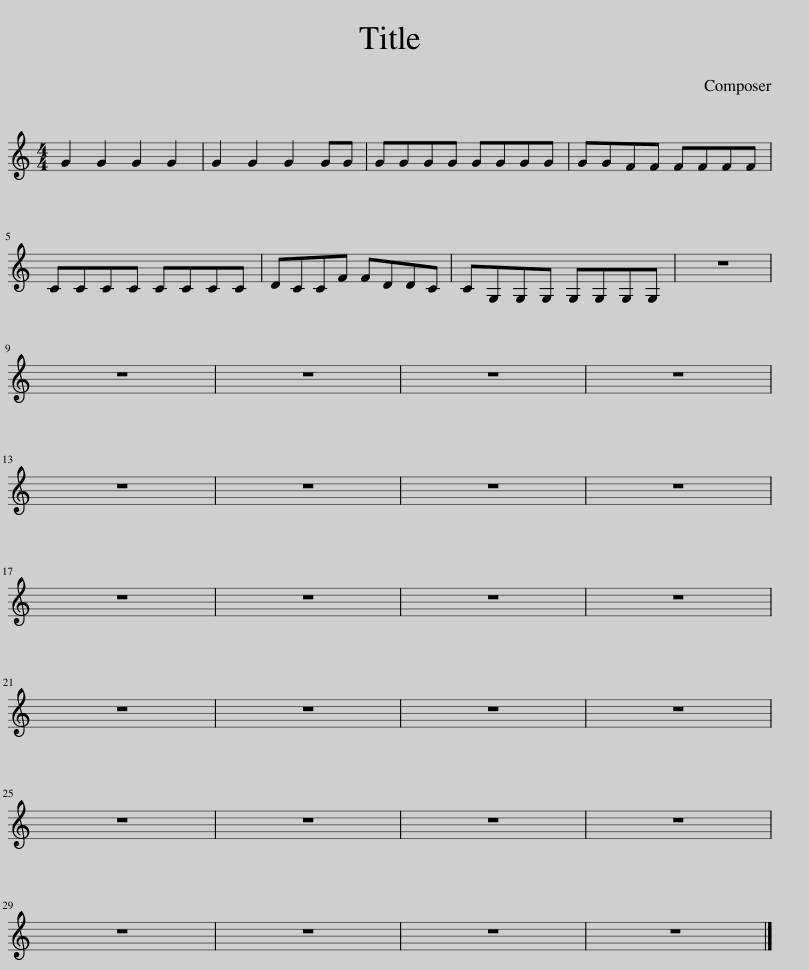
X:1
L:1/8
M:4/4
I:linebreak $
K:C
V:1 treble
V:1
 G2 G2 G2 G2 | G2 G2 G2 GG | GGGG GGGG | GGFF FFFF |$ CCCC CCCC | %5
 DCCF FDDC | CG,G,G, G,G,G,G, | z8 |$ z8 | z8 | %10
 z8 | z8 |$ z8 | z8 | z8 | %15
 z8 |$ z8 | z8 | z8 | z8 |$ %20
 z8 | z8 | z8 | z8 |$ z8 | %25
 z8 | z8 | z8 |$ z8 | z8 | %30
 z8 | z8 |] %32
